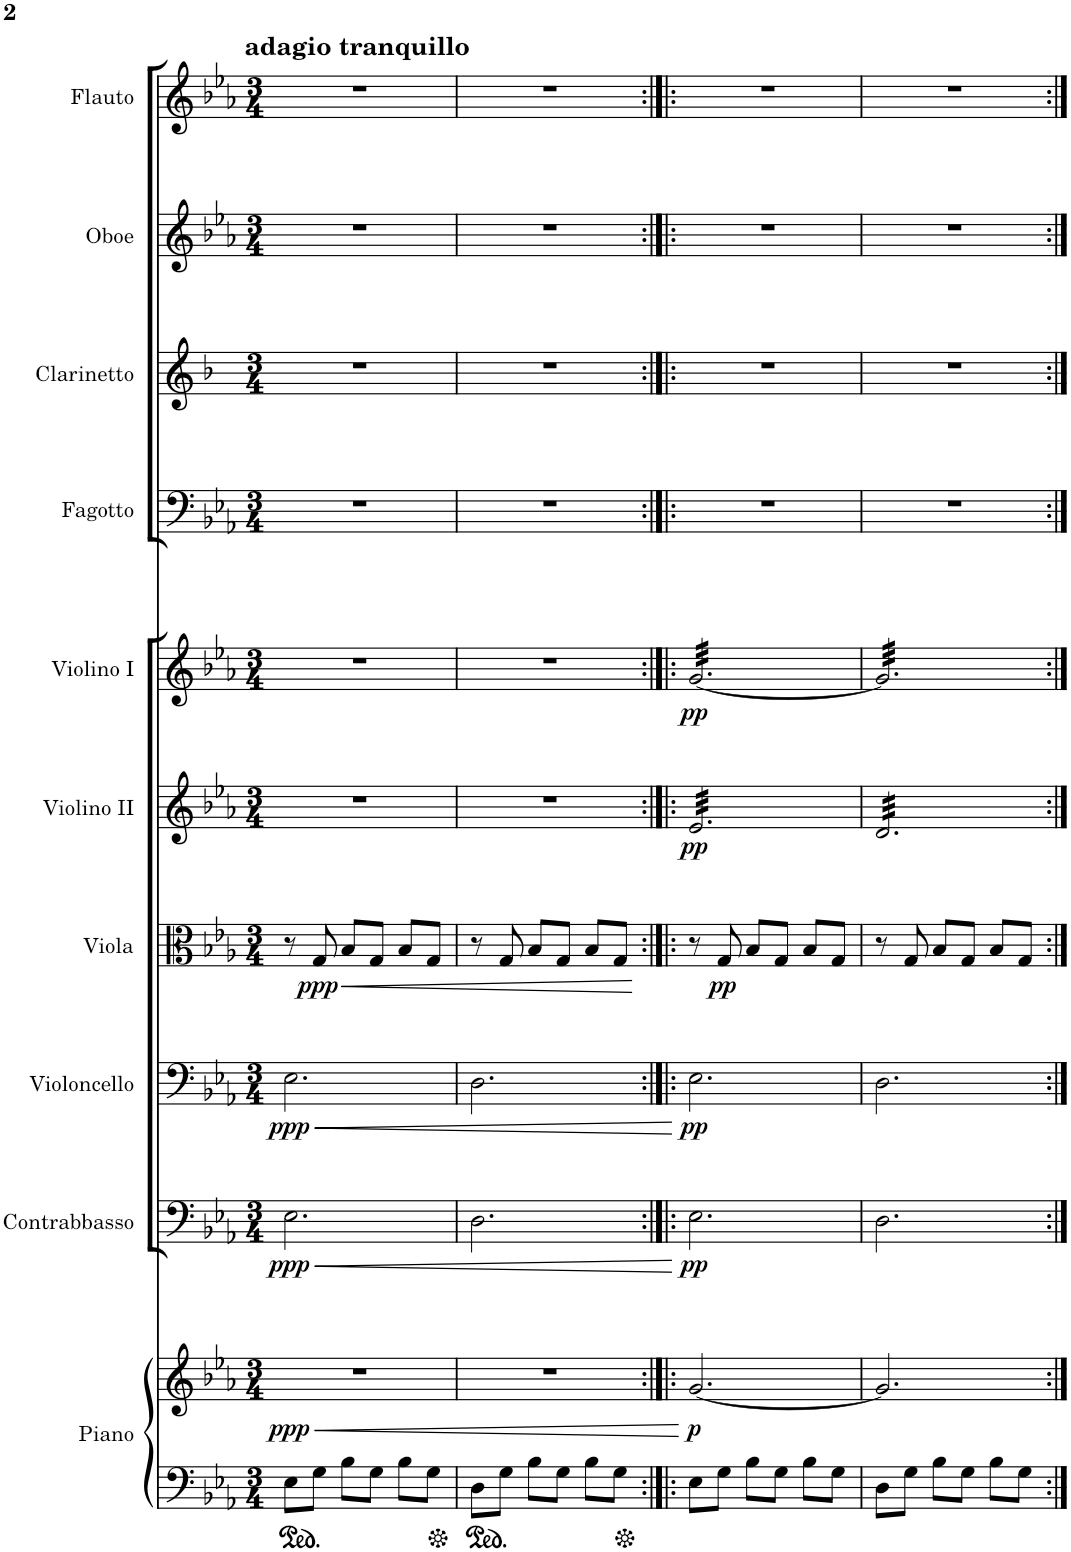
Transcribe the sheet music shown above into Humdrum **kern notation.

**kern	**kern	**dynam	**kern	**dynam	**kern	**dynam	**kern	**dynam	**kern	**dynam	**kern	**dynam	**kern	**kern	**kern	**kern
*part10	*part10	*part10	*part9	*part9	*part8	*part8	*part7	*part7	*part6	*part6	*part5	*part5	*part4	*part3	*part2	*part1
*staff11	*staff10	*staff10/11	*staff9	*staff9	*staff8	*staff8	*staff7	*staff7	*staff6	*staff6	*staff5	*staff5	*staff4	*staff3	*staff2	*staff1
*I"Piano	*	*	*I"Contrabbasso	*	*I"Violoncello	*	*I"Viola	*	*I"Violino II	*	*I"Violino I	*	*I"Fagotto	*I"Clarinetto	*I"Oboe	*I"Flauto
*I'Pno.	*	*	*I'Cb.	*	*I'Vc.	*	*I'Vla.	*	*I'Vln.	*	*I'Vln.	*	*	*	*I'Ob.	*I'Fl.
*clefF4	*clefG2	*	*clefF4	*	*clefF4	*	*clefC3	*	*clefG2	*	*clefG2	*	*clefF4	*clefG2	*clefG2	*clefG2
*	*	*	*Trd7c12	*	*	*	*	*	*	*	*	*	*	*Trd1c2	*	*
*k[b-e-a-]	*k[b-e-a-]	*	*k[b-e-a-]	*	*k[b-e-a-]	*	*k[b-e-a-]	*	*k[b-e-a-]	*	*k[b-e-a-]	*	*k[b-e-a-]	*k[b-]	*k[b-e-a-]	*k[b-e-a-]
*M3/4	*M3/4	*	*M3/4	*	*M3/4	*	*M3/4	*	*M3/4	*	*M3/4	*	*M3/4	*M3/4	*M3/4	*M3/4
=1	=1	=1	=1	=1	=1	=1	=1	=1	=1	=1	=1	=1	=1	=1	=1	=1
!	!	!	!	!	!	!	!	!	!	!	!	!	!	!	!	!LO:TX:a:B:t=adagio tranquillo
!	!	!LO:HP:b	!	!LO:HP:b	!	!LO:HP:b	!	!	!	!	!	!	!	!	!	!
!	!	!LO:DY:n=1:b	!	!LO:DY:n=1:b	!	!LO:DY:n=1:b	!	!	!	!	!	!	!	!	!	!
8E-^\L	2.r	< ppp	2.E-\	< ppp	2.E-\	< ppp	8r	.	2.r	.	2.r	.	2.r	2.r	2.r	2.r
!	!	!	!	!	!	!	!	!LO:DY:b	!	!	!	!	!	!	!	!
8G\J	.	.	.	.	.	.	8G/	ppp	.	.	.	.	.	.	.	.
!	!	!	!	!	!	!	!	!LO:HP:b	!	!	!	!	!	!	!	!
8B-\L	.	.	.	.	.	.	8B-/L	<	.	.	.	.	.	.	.	.
8G\J	.	.	.	.	.	.	8G/J	.	.	.	.	.	.	.	.	.
8B-\L	.	.	.	.	.	.	8B-/L	.	.	.	.	.	.	.	.	.
8G\J	.	.	.	.	.	.	8G/J	.	.	.	.	.	.	.	.	.
=2	=2	=2	=2	=2	=2	=2	=2	=2	=2	=2	=2	=2	=2	=2	=2	=2
8D^\L	2.r	.	2.D\	.	2.D\	.	8r	.	2.r	.	2.r	.	2.r	2.r	2.r	2.r
8G\J	.	.	.	.	.	.	8G/	.	.	.	.	.	.	.	.	.
8B-\L	.	.	.	.	.	.	8B-/L	.	.	.	.	.	.	.	.	.
8G\J	.	.	.	.	.	.	8G/J	.	.	.	.	.	.	.	.	.
8B-\L	.	.	.	.	.	.	8B-/L	.	.	.	.	.	.	.	.	.
8G\J	.	.	.	.	.	.	8G/J	.	.	.	.	.	.	.	.	.
.	.	[	.	[	.	[	.	[	.	.	.	.	.	.	.	.
=3:|!|:	=3:|!|:	=3:|!|:	=3:|!|:	=3:|!|:	=3:|!|:	=3:|!|:	=3:|!|:	=3:|!|:	=3:|!|:	=3:|!|:	=3:|!|:	=3:|!|:	=3:|!|:	=3:|!|:	=3:|!|:	=3:|!|:
!	!	!LO:DY:b	!	!LO:DY:b	!	!LO:DY:b	!	!	!	!LO:DY:b	!	!LO:DY:b	!	!	!	!
*	*	*	*	*	*	*	*	*	*tremolo	*	*	*	*	*	*	*
*	*	*	*	*	*	*	*	*	*	*	*tremolo	*	*	*	*	*
8E-\L	[2.g/	p	2.E-\	pp	2.E-\	pp	8r	.	32e-/LLL	pp	[32g/LLL	pp	2.r	2.r	2.r	2.r
.	.	.	.	.	.	.	.	.	32e-/	.	32g/	.	.	.	.	.
.	.	.	.	.	.	.	.	.	32e-/	.	32g/	.	.	.	.	.
.	.	.	.	.	.	.	.	.	32e-/	.	32g/	.	.	.	.	.
!	!	!	!	!	!	!	!	!LO:DY:b	!	!	!	!	!	!	!	!
8G\J	.	.	.	.	.	.	8G/	pp	32e-/	.	32g/	.	.	.	.	.
.	.	.	.	.	.	.	.	.	32e-/	.	32g/	.	.	.	.	.
.	.	.	.	.	.	.	.	.	32e-/	.	32g/	.	.	.	.	.
.	.	.	.	.	.	.	.	.	32e-/	.	32g/	.	.	.	.	.
8B-\L	.	.	.	.	.	.	8B-/L	.	32e-/	.	32g/	.	.	.	.	.
.	.	.	.	.	.	.	.	.	32e-/	.	32g/	.	.	.	.	.
.	.	.	.	.	.	.	.	.	32e-/	.	32g/	.	.	.	.	.
.	.	.	.	.	.	.	.	.	32e-/	.	32g/	.	.	.	.	.
8G\J	.	.	.	.	.	.	8G/J	.	32e-/	.	32g/	.	.	.	.	.
.	.	.	.	.	.	.	.	.	32e-/	.	32g/	.	.	.	.	.
.	.	.	.	.	.	.	.	.	32e-/	.	32g/	.	.	.	.	.
.	.	.	.	.	.	.	.	.	32e-/	.	32g/	.	.	.	.	.
8B-\L	.	.	.	.	.	.	8B-/L	.	32e-/	.	32g/	.	.	.	.	.
.	.	.	.	.	.	.	.	.	32e-/	.	32g/	.	.	.	.	.
.	.	.	.	.	.	.	.	.	32e-/	.	32g/	.	.	.	.	.
.	.	.	.	.	.	.	.	.	32e-/	.	32g/	.	.	.	.	.
8G\J	.	.	.	.	.	.	8G/J	.	32e-/	.	32g/	.	.	.	.	.
.	.	.	.	.	.	.	.	.	32e-/	.	32g/	.	.	.	.	.
.	.	.	.	.	.	.	.	.	32e-/	.	32g/	.	.	.	.	.
.	.	.	.	.	.	.	.	.	32e-/JJJ	.	32g/JJJ	.	.	.	.	.
=4	=4	=4	=4	=4	=4	=4	=4	=4	=4	=4	=4	=4	=4	=4	=4	=4
8D\L	2.g/]	.	2.D\	.	2.D\	.	8r	.	32d/LLL	.	32g/]LLL	.	2.r	2.r	2.r	2.r
.	.	.	.	.	.	.	.	.	32d/	.	32g/	.	.	.	.	.
.	.	.	.	.	.	.	.	.	32d/	.	32g/	.	.	.	.	.
.	.	.	.	.	.	.	.	.	32d/	.	32g/	.	.	.	.	.
8G\J	.	.	.	.	.	.	8G/	.	32d/	.	32g/	.	.	.	.	.
.	.	.	.	.	.	.	.	.	32d/	.	32g/	.	.	.	.	.
.	.	.	.	.	.	.	.	.	32d/	.	32g/	.	.	.	.	.
.	.	.	.	.	.	.	.	.	32d/	.	32g/	.	.	.	.	.
8B-\L	.	.	.	.	.	.	8B-/L	.	32d/	.	32g/	.	.	.	.	.
.	.	.	.	.	.	.	.	.	32d/	.	32g/	.	.	.	.	.
.	.	.	.	.	.	.	.	.	32d/	.	32g/	.	.	.	.	.
.	.	.	.	.	.	.	.	.	32d/	.	32g/	.	.	.	.	.
8G\J	.	.	.	.	.	.	8G/J	.	32d/	.	32g/	.	.	.	.	.
.	.	.	.	.	.	.	.	.	32d/	.	32g/	.	.	.	.	.
.	.	.	.	.	.	.	.	.	32d/	.	32g/	.	.	.	.	.
.	.	.	.	.	.	.	.	.	32d/	.	32g/	.	.	.	.	.
8B-\L	.	.	.	.	.	.	8B-/L	.	32d/	.	32g/	.	.	.	.	.
.	.	.	.	.	.	.	.	.	32d/	.	32g/	.	.	.	.	.
.	.	.	.	.	.	.	.	.	32d/	.	32g/	.	.	.	.	.
.	.	.	.	.	.	.	.	.	32d/	.	32g/	.	.	.	.	.
8G\J	.	.	.	.	.	.	8G/J	.	32d/	.	32g/	.	.	.	.	.
.	.	.	.	.	.	.	.	.	32d/	.	32g/	.	.	.	.	.
.	.	.	.	.	.	.	.	.	32d/	.	32g/	.	.	.	.	.
.	.	.	.	.	.	.	.	.	32d/JJJ	.	32g/JJJ	.	.	.	.	.
*	*	*	*	*	*	*	*	*	*	*	*Xtremolo	*	*	*	*	*
*	*	*	*	*	*	*	*	*	*Xtremolo	*	*	*	*	*	*	*
=:|!	=:|!	=:|!	=:|!	=:|!	=:|!	=:|!	=:|!	=:|!	=:|!	=:|!	=:|!	=:|!	=:|!	=:|!	=:|!	=:|!
*-	*-	*-	*-	*-	*-	*-	*-	*-	*-	*-	*-	*-	*-	*-	*-	*-
